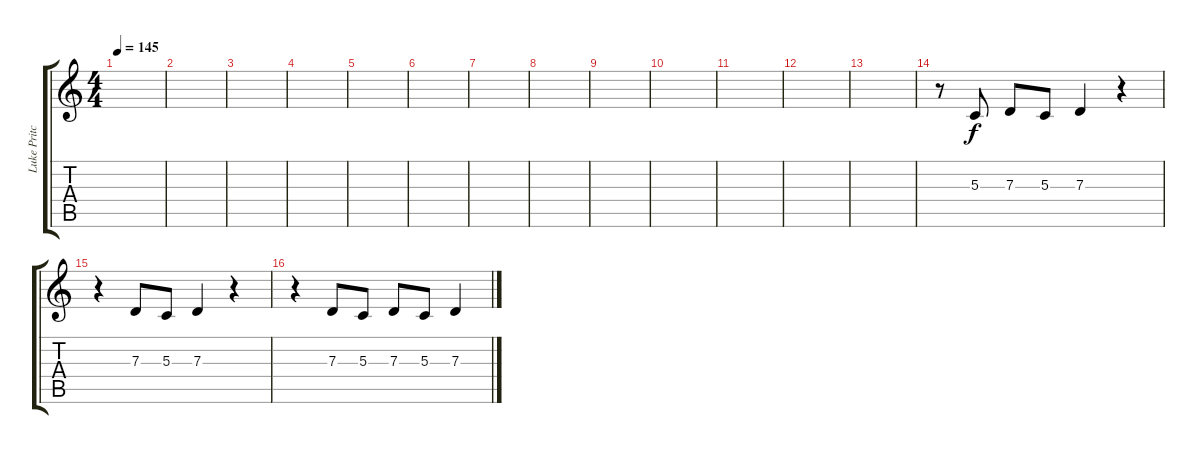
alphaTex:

\track ("Luke Pritchard (Vocals)" "Luke Pritc") {instrument lead2sawtooth}
\staff {score tabs}
\tuning (E4 B3 G3 D3 A2 E2) {hide}
\ts (4 4)
\tempo 145
\clef g2
\ks c
|
|
|
|
|
|
|
|
|
|
|
|
|
r.8 5.3.8 7.3.8 5.3.8 7.3.4 r.4 |
r.4 7.3.8 5.3.8 7.3.4 r.4 |
r.4 7.3.8 5.3.8 7.3.8 5.3.8 7.3.4
